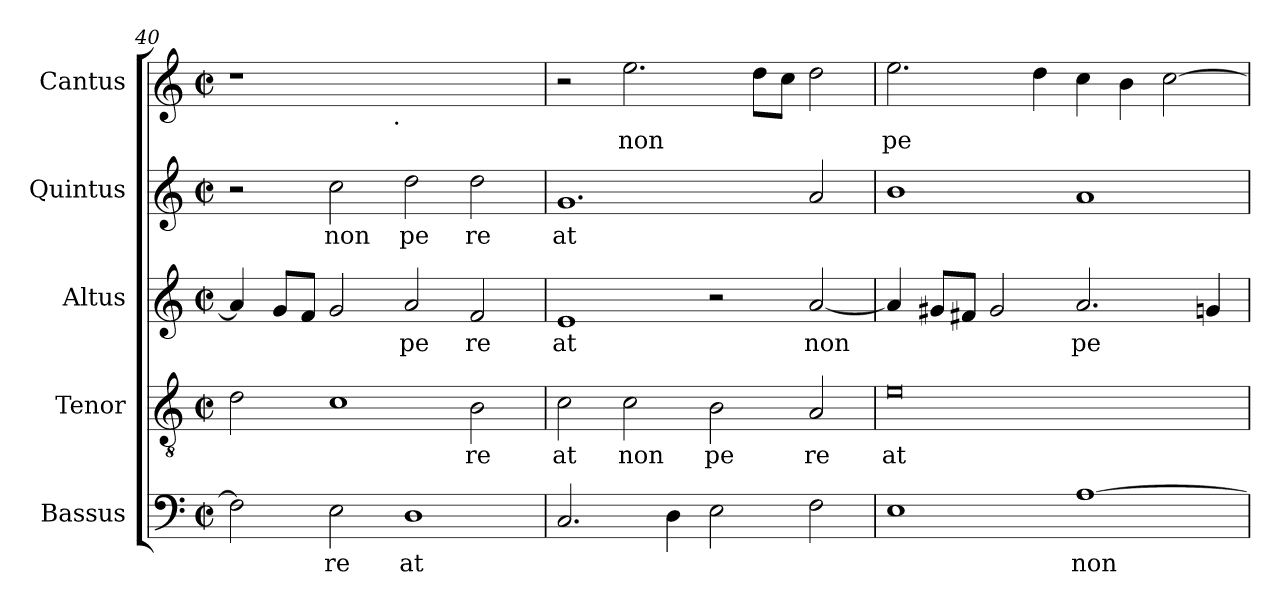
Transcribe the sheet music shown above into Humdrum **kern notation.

**kern	**text	**kern	**text	**kern	**text	**kern	**text	**kern	**text
*part5	*part5	*part4	*part4	*part3	*part3	*part2	*part2	*part1	*part1
*staff5	*staff5	*staff4	*staff4	*staff3	*staff3	*staff2	*staff2	*staff1	*staff1
*I"Bassus	*	*I"Tenor	*	*I"Altus	*	*I"Quintus	*	*I"Cantus	*
*clefF4	*	*clefGv2	*	*clefG2	*	*clefG2	*	*clefG2	*
*k[]	*	*k[]	*	*k[]	*	*k[]	*	*k[]	*
*C:	*	*C:	*	*C:	*	*C:	*	*C:	*
*M2/2	*	*M2/2	*	*M2/2	*	*M2/2	*	*M2/2	*
*met(c|)	*	*met(c|)	*	*met(c|)	*	*met(c|)	*	*met(c|)	*
=40	=40	=40	=40	=40	=40	=40	=40	=40	=40
!	!LO:LY:b:cj	!	!LO:LY:b:cj	!	!LO:LY:b:cj	!	!	!	!
*	*	*	*	*	*	*	*	*^	*
2F\]	.	2d\	.	4a/]	.	2r	.	1r	2ryy	.
!	!	!	!	!	!LO:LY:b:cj	!	!	!	!	!
.	.	.	.	8g/L	.	.	.	.	.	.
!	!	!	!	!	!LO:LY:b:cj	!	!	!	!	!
.	.	.	.	8f/J	.	.	.	.	.	.
!	!LO:LY:b:cj	!	!LO:LY:b:cj	!	!LO:LY:b:cj	!	!LO:LY:b:cj	!	!	!
2E\	re	1c	.	2g/	.	2cc\	non	.	4...ryy	.
!	!	!	!	!	!	!	!	!	!LO:TX:b:t=.	!
.	.	.	.	.	.	.	.	.	1ryy	.
!	!LO:LY:b:cj	!	!	!	!LO:LY:b:cj	!	!LO:LY:b:cj	!	!	!
1D	at	.	.	2a/	pe	2dd\	pe	1ryy	.	.
!	!	!	!LO:LY:b:cj	!	!LO:LY:b:cj	!	!LO:LY:b:cj	!	!	!
.	.	2B\	re	2f/	re	2dd\	re	.	.	.
.	.	.	.	.	.	.	.	.	32ryy	.
!!LO:LB:g=z
=41	=41	=41	=41	=41	=41	=41	=41	=41	=41	=41
!	!LO:LY:b:cj	!	!LO:LY:b:cj	!	!LO:LY:b:cj	!	!LO:LY:b:cj	!	!	!
*	*	*	*	*	*	*	*	*v	*v	*
2.C/	.	2c\	at	1e	at	1.g	at	2r	.
!	!	!	!LO:LY:b:cj	!	!	!	!	!	!LO:LY:b:cj
.	.	2c\	non	.	.	.	.	2.ee\	non
!	!LO:LY:b:cj	!	!	!	!	!	!	!	!
4D\	.	.	.	.	.	.	.	.	.
!	!LO:LY:b:cj	!	!LO:LY:b:cj	!	!	!	!	!	!
2E\	.	2B\	pe	2r	.	.	.	.	.
!	!	!	!	!	!	!	!	!	!LO:LY:b:cj
.	.	.	.	.	.	.	.	8dd\L	.
!	!	!	!	!	!	!	!	!	!LO:LY:b:cj
.	.	.	.	.	.	.	.	8cc\J	.
!	!LO:LY:b:cj	!	!LO:LY:b:cj	!	!LO:LY:b:cj	!	!LO:LY:b:cj	!	!LO:LY:b:cj
2F\	.	2A/	re	[<2a/	non	2a/	.	2dd\	.
=42	=42	=42	=42	=42	=42	=42	=42	=42	=42
!	!LO:LY:b:cj	!	!LO:LY:b:cj	!	!LO:LY:b:cj	!	!LO:LY:b:cj	!	!LO:LY:b:cj
1E	.	0e	at	4a/]	.	1b	.	2.ee\	pe
!	!	!	!	!	!LO:LY:b:cj	!	!	!	!
.	.	.	.	8g#/L	.	.	.	.	.
!	!	!	!	!	!LO:LY:b:cj	!	!	!	!
.	.	.	.	8f#/J	.	.	.	.	.
!	!	!	!	!	!LO:LY:b:cj	!	!	!	!
.	.	.	.	2g#/	.	.	.	.	.
!	!	!	!	!	!	!	!	!	!LO:LY:b:cj
.	.	.	.	.	.	.	.	4dd\	.
!	!LO:LY:b:cj	!	!	!	!LO:LY:b:cj	!	!LO:LY:b:cj	!	!LO:LY:b:cj
[>1A	non	.	.	2.a/	pe	1a	.	4cc\	.
!	!	!	!	!	!	!	!	!	!LO:LY:b:cj
.	.	.	.	.	.	.	.	4b\	.
!	!	!	!	!	!	!	!	!	!LO:LY:b:cj
.	.	.	.	.	.	.	.	[>2cc\	.
!	!	!	!	!	!LO:LY:b:cj	!	!	!	!
.	.	.	.	4gn/	.	.	.	.	.
=	=	=	=	=	=	=	=	=	=
*-	*-	*-	*-	*-	*-	*-	*-	*-	*-
